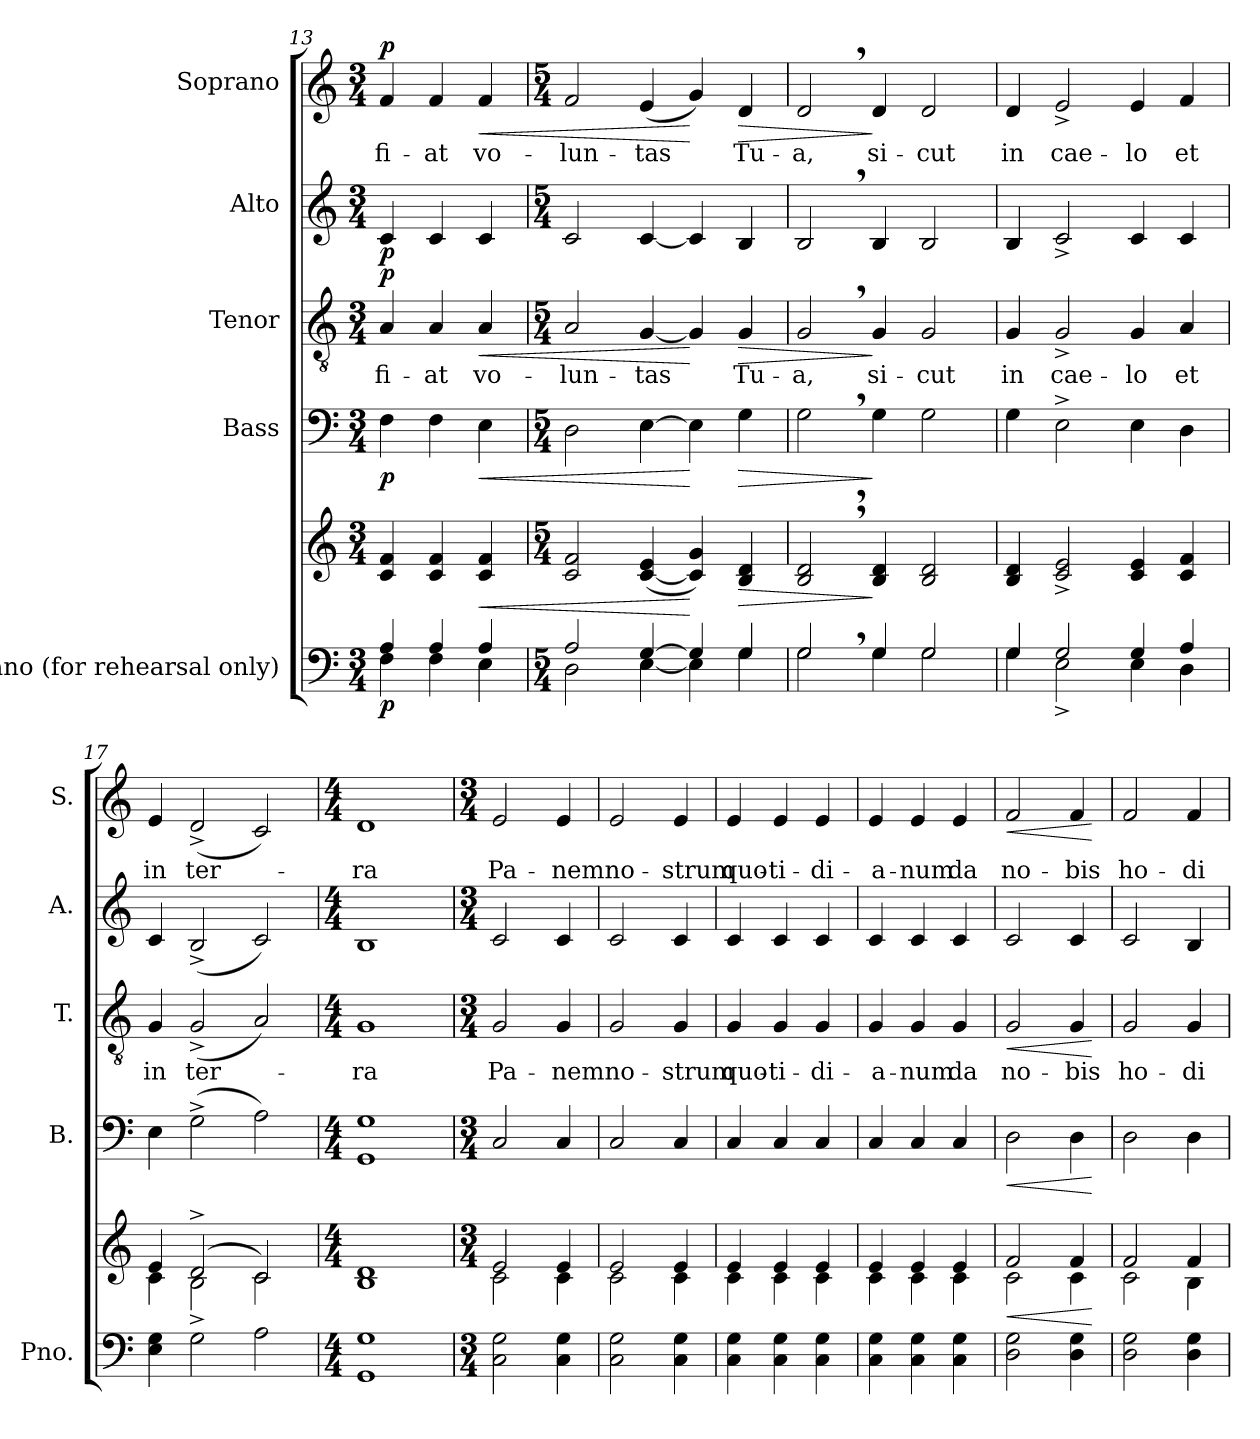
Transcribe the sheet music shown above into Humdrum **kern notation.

**kern	**kern	**dynam	**kern	**dynam	**kern	**text	**dynam	**kern	**dynam	**kern	**text	**dynam
*part5	*part5	*part5	*part4	*part4	*part3	*part3	*part3	*part2	*part2	*part1	*part1	*part1
*staff6	*staff5	*staff5/6	*staff4	*staff4	*staff3	*staff3	*staff3	*staff2	*staff2	*staff1	*staff1	*staff1
*I"Piano (for rehearsal only)	*	*	*I"Bass	*	*I"Tenor	*	*	*I"Alto	*	*I"Soprano	*	*
*I'Pno.	*	*	*I'B.	*	*I'T.	*	*	*I'A.	*	*I'S.	*	*
!!LO:PB:g=z
*clefF4	*clefG2	*	*clefF4	*	*clefGv2	*	*	*clefG2	*	*clefG2	*	*
*k[]	*k[]	*	*k[]	*	*k[]	*	*	*k[]	*	*k[]	*	*
*M3/4	*M3/4	*	*M3/4	*	*M3/4	*	*	*M3/4	*	*M3/4	*	*
=13	=13	=13	=13	=13	=13	=13	=13	=13	=13	=13	=13	=13
*^	*	*	*	*	*	*	*	*	*	*	*	*
!	!	!	!LO:DY:b=2	!	!LO:DY:b	!	!LO:LY:b	!LO:DY:b	!	!LO:DY:b	!	!LO:LY:b	!LO:DY:b
4A/	4F\	4c/ 4f/	p	4F\	p	4A/	fi-	p	4c/	p	4f/	fi-	p
!	!	!	!	!	!	!	!LO:LY:b	!	!	!	!	!LO:LY:b	!
4A/	4F\	4c/ 4f/	.	4F\	.	4A/	-at	.	4c/	.	4f/	-at	.
!	!	!	!LO:HP:b	!	!LO:HP:b	!	!LO:LY:b	!LO:HP:b	!	!	!	!LO:LY:b	!LO:HP:b
4A/	4E\	4c/ 4f/	<	4E\	<	4A/	vo-	<	4c/	.	4f/	vo-	<
=14	=14	=14	=14	=14	=14	=14	=14	=14	=14	=14	=14	=14	=14
*M5/4	*	*M5/4	*	*M5/4	*	*M5/4	*	*	*M5/4	*	*M5/4	*	*
!	!	!	!	!	!	!	!LO:LY:b	!	!	!	!	!LO:LY:b	!
2A/	2D\	2c/ 2f/	.	2D\	.	2A/	-lun-	.	2c/	.	2f/	-lun-	.
!	!	!	!	!	!	!	!LO:LY:b	!	!	!	!	!LO:LY:b	!
[4G/	[4E\	(>[4c/ 4e/	.	[4E\	.	[4G/	-tas	.	[4c/	.	(<4e/	-tas	.
4G/]	4E\]	4c/] 4g/)	[	4E\]	[	4G/]	.	[	4c/]	.	4g/)	.	[
!	!	!	!LO:HP:b	!	!LO:HP:b	!	!LO:LY:b	!LO:HP:b	!	!	!	!LO:LY:b	!LO:HP:b
4G/	4G\	4B/ 4d/	>	4G\	>	4G/	Tu-	>	4B/	.	4d/	Tu-	>
=15	=15	=15	=15	=15	=15	=15	=15	=15	=15	=15	=15	=15	=15
!	!	!	!	!	!	!	!LO:LY:b	!	!	!	!	!LO:LY:b	!
2G,/	2G\	2B/, 2d/,	.	2G,\	.	2G,/	-a,	.	2B,/	.	2d,/	-a,	.
!	!	!	!	!	!	!	!LO:LY:b	!	!	!	!	!LO:LY:b	!
4G/	4G\	4B/ 4d/	]	4G\	]	4G/	si-	]	4B/	.	4d/	si-	]
!	!	!	!	!	!	!	!LO:LY:b	!	!	!	!	!LO:LY:b	!
2G/	2G\	2B/ 2d/	.	2G\	.	2G/	-cut	.	2B/	.	2d/	-cut	.
=16	=16	=16	=16	=16	=16	=16	=16	=16	=16	=16	=16	=16	=16
!	!	!	!	!	!	!	!LO:LY:b	!	!	!	!	!LO:LY:b	!
4G/	4G\	4B/ 4d/	.	4G\	.	4G/	in	.	4B/	.	4d/	in	.
!	!	!	!	!	!	!	!LO:LY:b	!	!	!	!	!LO:LY:b	!
2G/	2E^\	2c/^ 2e/^	.	2E^\	.	2G^/	cae-	.	2c^/	.	2e^/	cae-	.
!	!	!	!	!	!	!	!LO:LY:b	!	!	!	!	!LO:LY:b	!
4G/	4E\	4c/ 4e/	.	4E\	.	4G/	-lo	.	4c/	.	4e/	-lo	.
!	!	!	!	!	!	!	!LO:LY:b	!	!	!	!	!LO:LY:b	!
4A/	4D\	4c/ 4f/	.	4D\	.	4A/	et	.	4c/	.	4f/	et	.
!!LO:LB:g=z
=17	=17	=17	=17	=17	=17	=17	=17	=17	=17	=17	=17	=17	=17
*	*	*^	*	*	*	*	*	*	*	*	*	*	*
!	!	!	!	!	!	!	!	!LO:LY:b	!	!	!	!	!LO:LY:b	!
*v	*v	*	*	*	*	*	*	*	*	*	*	*	*	*
4E\ 4G\	4e/	4c\	.	4E\	.	4G/	in	.	4c/	.	4e/	in	.
!	!	!	!	!	!	!	!LO:LY:b	!	!	!	!	!LO:LY:b	!
2G\	(>2d^/	2B^\	.	(>2G^\	.	(<2G^/	ter-	.	(<2B^/	.	(<2d^/	ter-	.
2A\	2c/)	2c\	.	2A\)	.	2A/)	.	.	2c/)	.	2c/)	.	.
=18	=18	=18	=18	=18	=18	=18	=18	=18	=18	=18	=18	=18	=18
*M4/4	*M4/4	*	*	*M4/4	*	*M4/4	*	*	*M4/4	*	*M4/4	*	*
!	!	!	!	!	!	!	!LO:LY:b	!	!	!	!	!LO:LY:b	!
1GG 1G	1d	1B	.	1GG 1G	.	1G	-ra	.	1B	.	1d	-ra	.
=19	=19	=19	=19	=19	=19	=19	=19	=19	=19	=19	=19	=19	=19
*M3/4	*M3/4	*	*	*M3/4	*	*M3/4	*	*	*M3/4	*	*M3/4	*	*
!	!	!	!	!	!	!	!LO:LY:b	!	!	!	!	!LO:LY:b	!
2C\ 2G\	2e/	2c\	.	2C/	.	2G/	Pa-	.	2c/	.	2e/	Pa-	.
!	!	!	!	!	!	!	!LO:LY:b	!	!	!	!	!LO:LY:b	!
4C\ 4G\	4e/	4c\	.	4C/	.	4G/	-nem	.	4c/	.	4e/	-nem	.
=20	=20	=20	=20	=20	=20	=20	=20	=20	=20	=20	=20	=20	=20
!	!	!	!	!	!	!	!LO:LY:b	!	!	!	!	!LO:LY:b	!
2C\ 2G\	2e/	2c\	.	2C/	.	2G/	no-	.	2c/	.	2e/	no-	.
!	!	!	!	!	!	!	!LO:LY:b	!	!	!	!	!LO:LY:b	!
4C\ 4G\	4e/	4c\	.	4C/	.	4G/	-strum	.	4c/	.	4e/	-strum	.
=21	=21	=21	=21	=21	=21	=21	=21	=21	=21	=21	=21	=21	=21
!	!	!	!	!	!	!	!LO:LY:b	!	!	!	!	!LO:LY:b	!
4C\ 4G\	4e/	4c\	.	4C/	.	4G/	quo-	.	4c/	.	4e/	quo-	.
!	!	!	!	!	!	!	!LO:LY:b	!	!	!	!	!LO:LY:b	!
4C\ 4G\	4e/	4c\	.	4C/	.	4G/	-ti-	.	4c/	.	4e/	-ti-	.
!	!	!	!	!	!	!	!LO:LY:b	!	!	!	!	!LO:LY:b	!
4C\ 4G\	4e/	4c\	.	4C/	.	4G/	-di-	.	4c/	.	4e/	-di-	.
=22	=22	=22	=22	=22	=22	=22	=22	=22	=22	=22	=22	=22	=22
!	!	!	!	!	!	!	!LO:LY:b	!	!	!	!	!LO:LY:b	!
4C\ 4G\	4e/	4c\	.	4C/	.	4G/	-a-	.	4c/	.	4e/	-a-	.
!	!	!	!	!	!	!	!LO:LY:b	!	!	!	!	!LO:LY:b	!
4C\ 4G\	4e/	4c\	.	4C/	.	4G/	-num	.	4c/	.	4e/	-num	.
!	!	!	!	!	!	!	!LO:LY:b	!	!	!	!	!LO:LY:b	!
4C\ 4G\	4e/	4c\	.	4C/	.	4G/	da	.	4c/	.	4e/	da	.
=23	=23	=23	=23	=23	=23	=23	=23	=23	=23	=23	=23	=23	=23
!	!	!	!LO:HP:b	!	!LO:HP:b	!	!LO:LY:b	!LO:HP:b	!	!	!	!LO:LY:b	!LO:HP:b
2D\ 2G\	2f/	2c\	<	2D\	<	2G/	no-	<	2c/	.	2f/	no-	<
!	!	!	!	!	!	!	!LO:LY:b	!	!	!	!	!LO:LY:b	!
4D\ 4G\	4f/	4c\	.	4D\	.	4G/	-bis	.	4c/	.	4f/	-bis	.
*	*v	*v	*	*	*	*	*	*	*	*	*	*	*
.	.	[	.	[	.	.	[	.	.	.	.	[
=24	=24	=24	=24	=24	=24	=24	=24	=24	=24	=24	=24	=24
*	*^	*	*	*	*	*	*	*	*	*	*	*
!	!	!	!	!	!	!	!LO:LY:b	!	!	!	!	!LO:LY:b	!
2D\ 2G\	2f/	2c\	.	2D\	.	2G/	ho-	.	2c/	.	2f/	ho-	.
!	!	!	!	!	!	!	!LO:LY:b	!	!	!	!	!LO:LY:b	!
4D\ 4G\	4f/	4B\	.	4D\	.	4G/	-di-	.	4B/	.	4f/	-di-	.
*	*v	*v	*	*	*	*	*	*	*	*	*	*	*
=	=	=	=	=	=	=	=	=	=	=	=	=
*-	*-	*-	*-	*-	*-	*-	*-	*-	*-	*-	*-	*-
